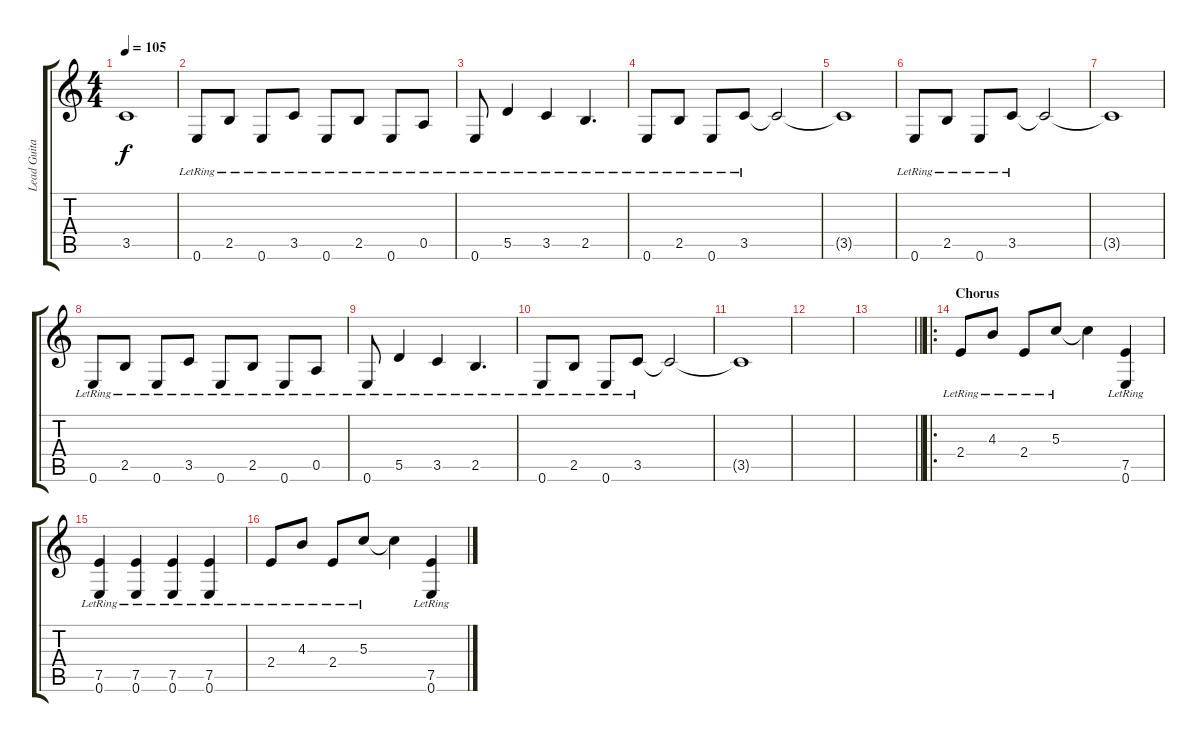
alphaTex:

\track ("Lead Guitar" "Lead Guita") {instrument overdrivenguitar}
\staff {score tabs}
\tuning (E4 B3 G3 D3 A2 E2) {hide}
\ts (4 4)
\tempo 105
\clef g2
\ks c
3.5{t}.1{dy f} |
0.6{lr}.8 2.5{lr}.8 0.6{lr}.8 3.5{lr}.8 0.6{lr}.8 2.5{lr}.8 0.6{lr}.8 0.5{lr}.8 |
0.6{lr}.8 5.5{lr}.4 3.5{lr}.4 2.5{lr}.4{d} |
0.6{lr}.8 2.5{lr}.8 0.6{lr}.8 3.5{lr}.8 3.5{t}.2 |
3.5{t}.1 |
0.6{lr}.8 2.5{lr}.8 0.6{lr}.8 3.5{lr}.8 3.5{t}.2 |
3.5{t}.1 |
0.6{lr}.8 2.5{lr}.8 0.6{lr}.8 3.5{lr}.8 0.6{lr}.8 2.5{lr}.8 0.6{lr}.8 0.5{lr}.8 |
0.6{lr}.8 5.5{lr}.4 3.5{lr}.4 2.5{lr}.4{d} |
0.6{lr}.8 2.5{lr}.8 0.6{lr}.8 3.5{lr}.8 3.5{t}.2 |
3.5{t}.1 |
|
\barLineRight lightlight
|
\ro
\section ("" "Chorus")
2.4{lr}.8 4.3{lr}.8 2.4{lr}.8 5.3{lr}.8 5.3{t}.4 (7.5 0.6{lr}).4 |
(7.5 0.6{lr}).4 (7.5 0.6{lr}).4 (7.5 0.6{lr}).4 (7.5 0.6{lr}).4 |
2.4{lr}.8 4.3{lr}.8 2.4{lr}.8 5.3{lr}.8 5.3{t}.4 (7.5 0.6{lr}).4
